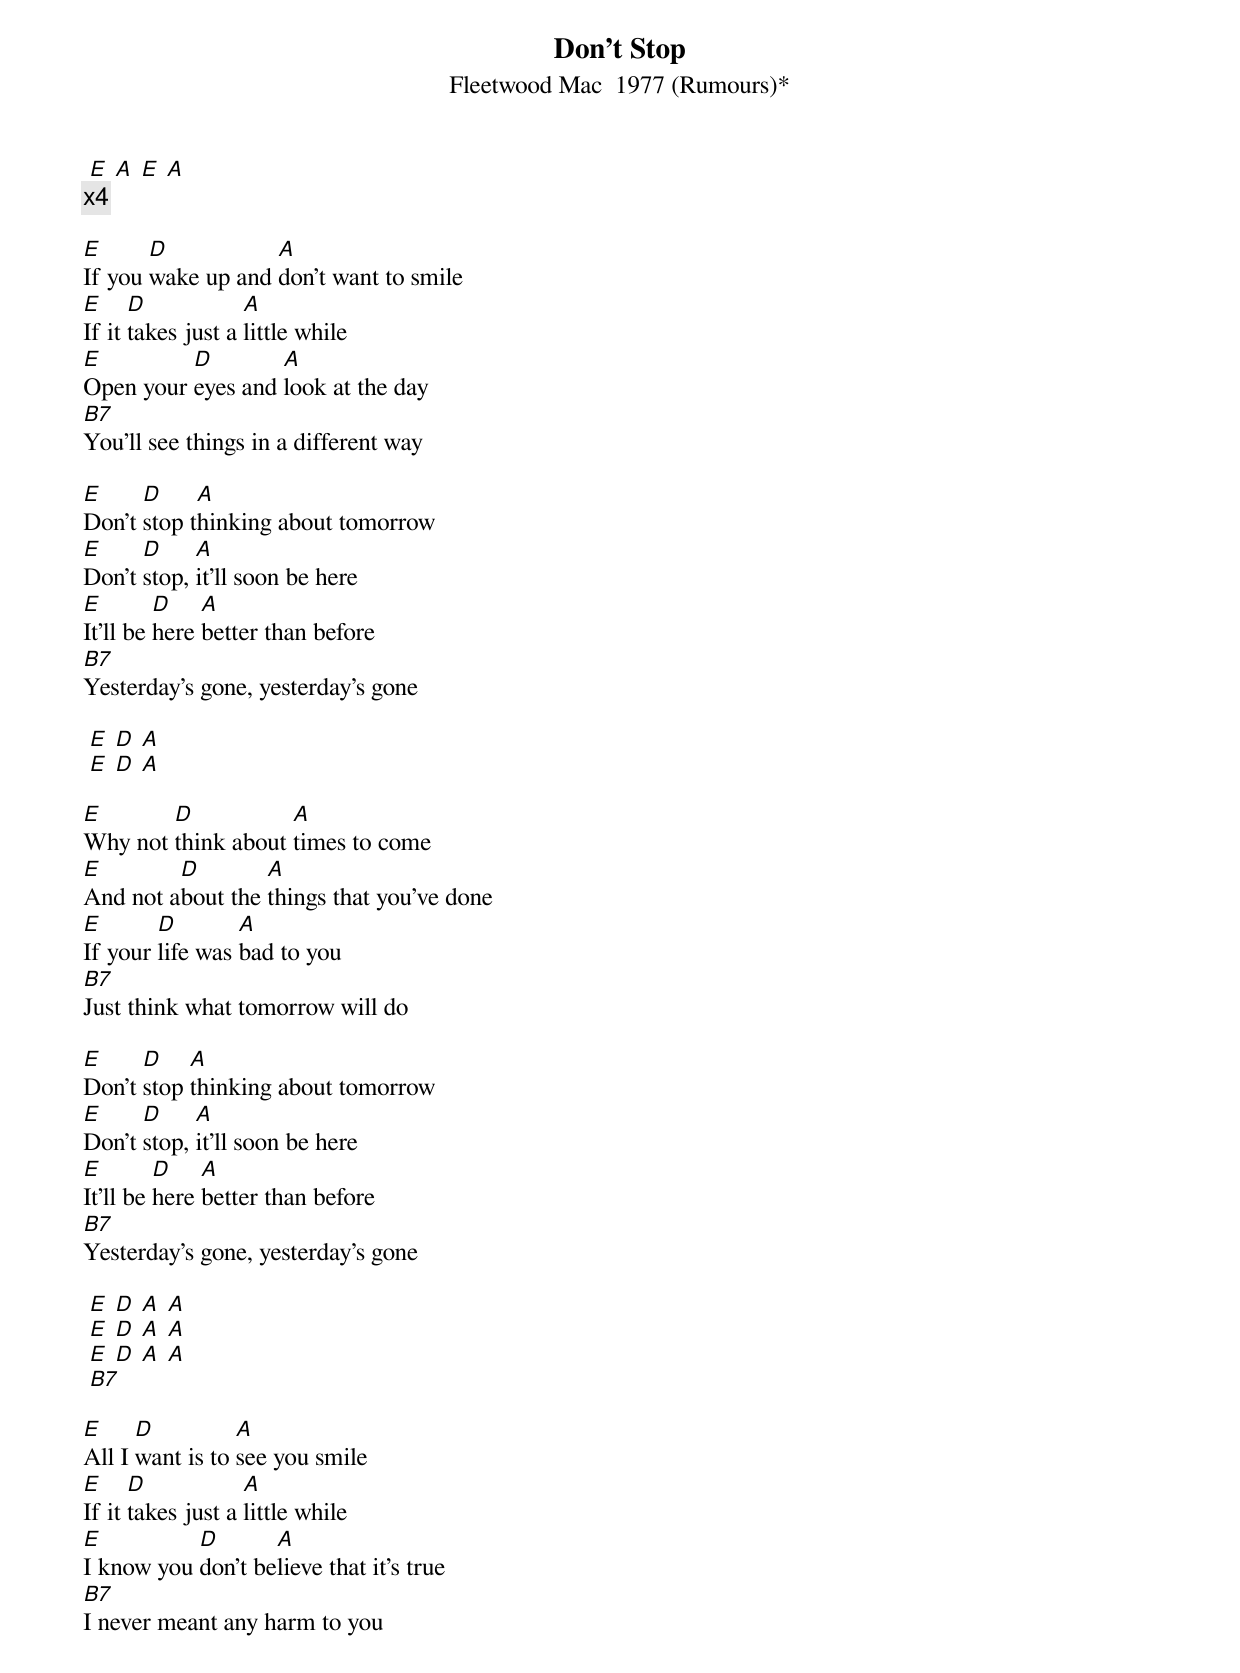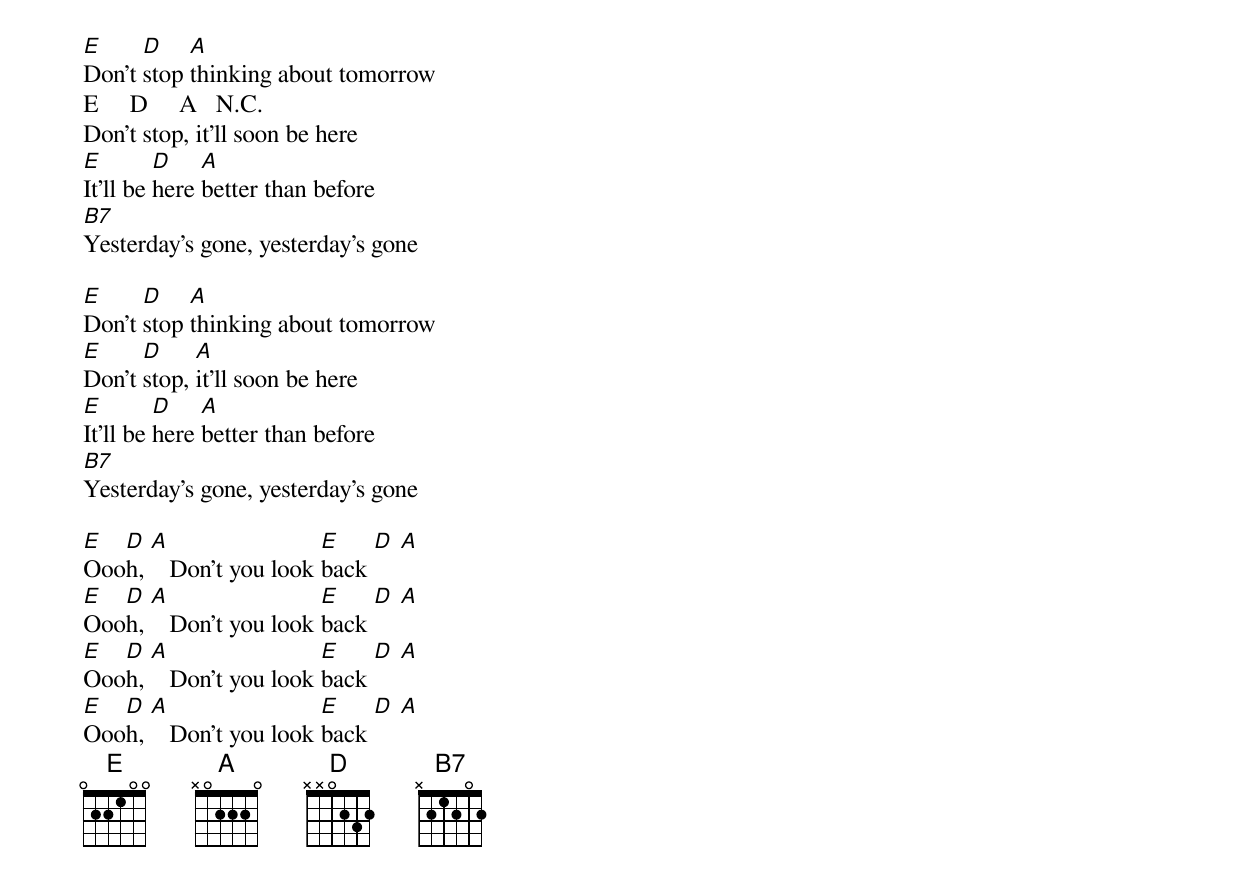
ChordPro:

{title: Don’t Stop}
{subtitle: Fleetwood Mac  1977 (Rumours)*}

 [E] [A] [E] [A]
{c:x4}

[E]If you [D]wake up and [A]don't want to smile
[E]If it [D]takes just a [A]little while
[E]Open your [D]eyes and [A]look at the day
[B7]You'll see things in a different way

[E]Don't [D]stop t[A]hinking about tomorrow
[E]Don't [D]stop, [A]it'll soon be here
[E]It'll be [D]here [A]better than before
[B7]Yesterday's gone, yesterday's gone

 [E] [D] [A]
 [E] [D] [A]

[E]Why not [D]think about [A]times to come
[E]And not a[D]bout the [A]things that you've done
[E]If your [D]life was [A]bad to you
[B7]Just think what tomorrow will do

[E]Don't [D]stop [A]thinking about tomorrow
[E]Don't [D]stop, [A]it'll soon be here
[E]It'll be [D]here [A]better than before
[B7]Yesterday's gone, yesterday's gone

 [E] [D] [A] [A]
 [E] [D] [A] [A]
 [E] [D] [A] [A]
 [B7]

[E]All I [D]want is to [A]see you smile
[E]If it [D]takes just a [A]little while
[E]I know you [D]don't be[A]lieve that it's true
[B7]I never meant any harm to you

[E]Don't [D]stop [A]thinking about tomorrow
E     D     A   N.C.
Don't stop, it'll soon be here
[E]It'll be [D]here [A]better than before
[B7]Yesterday's gone, yesterday's gone

[E]Don't [D]stop [A]thinking about tomorrow
[E]Don't [D]stop, [A]it'll soon be here
[E]It'll be [D]here [A]better than before
[B7]Yesterday's gone, yesterday's gone

[E]Ooo[D]h, [A]   Don't you look [E]back [D] [A]
[E]Ooo[D]h, [A]   Don't you look [E]back [D] [A]
[E]Ooo[D]h, [A]   Don't you look [E]back [D] [A]
[E]Ooo[D]h, [A]   Don't you look [E]back [D] [A]
